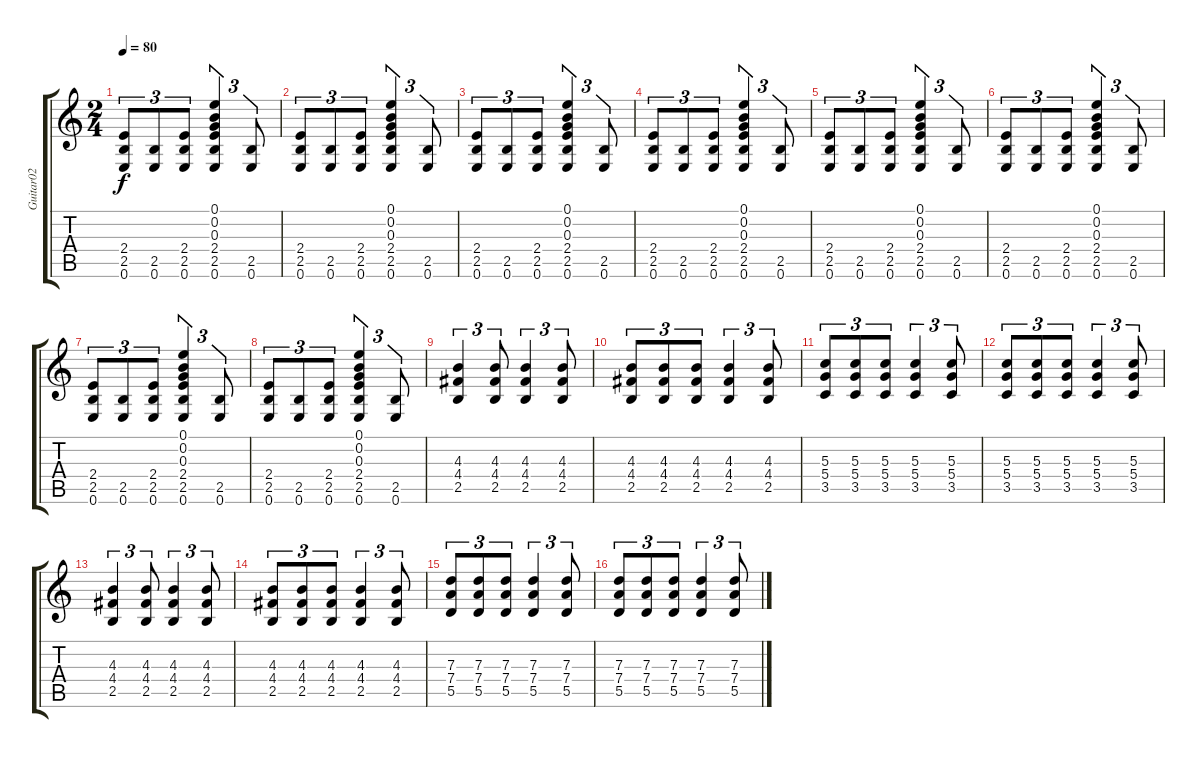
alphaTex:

\track ("Guitar02" "Guitar02") {instrument electricguitarclean}
\staff {score tabs}
\tuning (E4 B3 G3 D3 A2 E2) {hide}
\ts (2 4)
\tempo 80
\clef g2
\ks c
(2.4 2.5 0.6).8{tu (3 2) dy f volume 16} (2.5 0.6).8{tu (3 2)} (2.4 2.5 0.6).8{tu (3 2)} (0.1 0.2 0.3 2.4 2.5 0.6).4{tu (3 2)} (2.5 0.6).8{tu (3 2)} |
(2.4 2.5 0.6).8{tu (3 2)} (2.5 0.6).8{tu (3 2)} (2.4 2.5 0.6).8{tu (3 2)} (0.1 0.2 0.3 2.4 2.5 0.6).4{tu (3 2)} (2.5 0.6).8{tu (3 2)} |
(2.4 2.5 0.6).8{tu (3 2)} (2.5 0.6).8{tu (3 2)} (2.4 2.5 0.6).8{tu (3 2)} (0.1 0.2 0.3 2.4 2.5 0.6).4{tu (3 2)} (2.5 0.6).8{tu (3 2)} |
(2.4 2.5 0.6).8{tu (3 2)} (2.5 0.6).8{tu (3 2)} (2.4 2.5 0.6).8{tu (3 2)} (0.1 0.2 0.3 2.4 2.5 0.6).4{tu (3 2)} (2.5 0.6).8{tu (3 2)} |
(2.4 2.5 0.6).8{tu (3 2)} (2.5 0.6).8{tu (3 2)} (2.4 2.5 0.6).8{tu (3 2)} (0.1 0.2 0.3 2.4 2.5 0.6).4{tu (3 2)} (2.5 0.6).8{tu (3 2)} |
(2.4 2.5 0.6).8{tu (3 2)} (2.5 0.6).8{tu (3 2)} (2.4 2.5 0.6).8{tu (3 2)} (0.1 0.2 0.3 2.4 2.5 0.6).4{tu (3 2)} (2.5 0.6).8{tu (3 2)} |
(2.4 2.5 0.6).8{tu (3 2)} (2.5 0.6).8{tu (3 2)} (2.4 2.5 0.6).8{tu (3 2)} (0.1 0.2 0.3 2.4 2.5 0.6).4{tu (3 2)} (2.5 0.6).8{tu (3 2)} |
(2.4 2.5 0.6).8{tu (3 2)} (2.5 0.6).8{tu (3 2)} (2.4 2.5 0.6).8{tu (3 2)} (0.1 0.2 0.3 2.4 2.5 0.6).4{tu (3 2)} (2.5 0.6).8{tu (3 2)} |
(4.3 4.4 2.5).4{tu (3 2)} (4.3 4.4 2.5).8{tu (3 2)} (4.3 4.4 2.5).4{tu (3 2)} (4.3 4.4 2.5).8{tu (3 2)} |
(4.3 4.4 2.5).8{tu (3 2)} (4.3 4.4 2.5).8{tu (3 2)} (4.3 4.4 2.5).8{tu (3 2)} (4.3 4.4 2.5).4{tu (3 2)} (4.3 4.4 2.5).8{tu (3 2)} |
(5.3 5.4 3.5).8{tu (3 2)} (5.3 5.4 3.5).8{tu (3 2)} (5.3 5.4 3.5).8{tu (3 2)} (5.3 5.4 3.5).4{tu (3 2)} (5.3 5.4 3.5).8{tu (3 2)} |
(5.3 5.4 3.5).8{tu (3 2)} (5.3 5.4 3.5).8{tu (3 2)} (5.3 5.4 3.5).8{tu (3 2)} (5.3 5.4 3.5).4{tu (3 2)} (5.3 5.4 3.5).8{tu (3 2)} |
(4.3 4.4 2.5).4{tu (3 2)} (4.3 4.4 2.5).8{tu (3 2)} (4.3 4.4 2.5).4{tu (3 2)} (4.3 4.4 2.5).8{tu (3 2)} |
(4.3 4.4 2.5).8{tu (3 2)} (4.3 4.4 2.5).8{tu (3 2)} (4.3 4.4 2.5).8{tu (3 2)} (4.3 4.4 2.5).4{tu (3 2)} (4.3 4.4 2.5).8{tu (3 2)} |
(7.3 7.4 5.5).8{tu (3 2)} (7.3 7.4 5.5).8{tu (3 2)} (7.3 7.4 5.5).8{tu (3 2)} (7.3 7.4 5.5).4{tu (3 2)} (7.3 7.4 5.5).8{tu (3 2)} |
(7.3 7.4 5.5).8{tu (3 2)} (7.3 7.4 5.5).8{tu (3 2)} (7.3 7.4 5.5).8{tu (3 2)} (7.3 7.4 5.5).4{tu (3 2)} (7.3 7.4 5.5).8{tu (3 2)}
